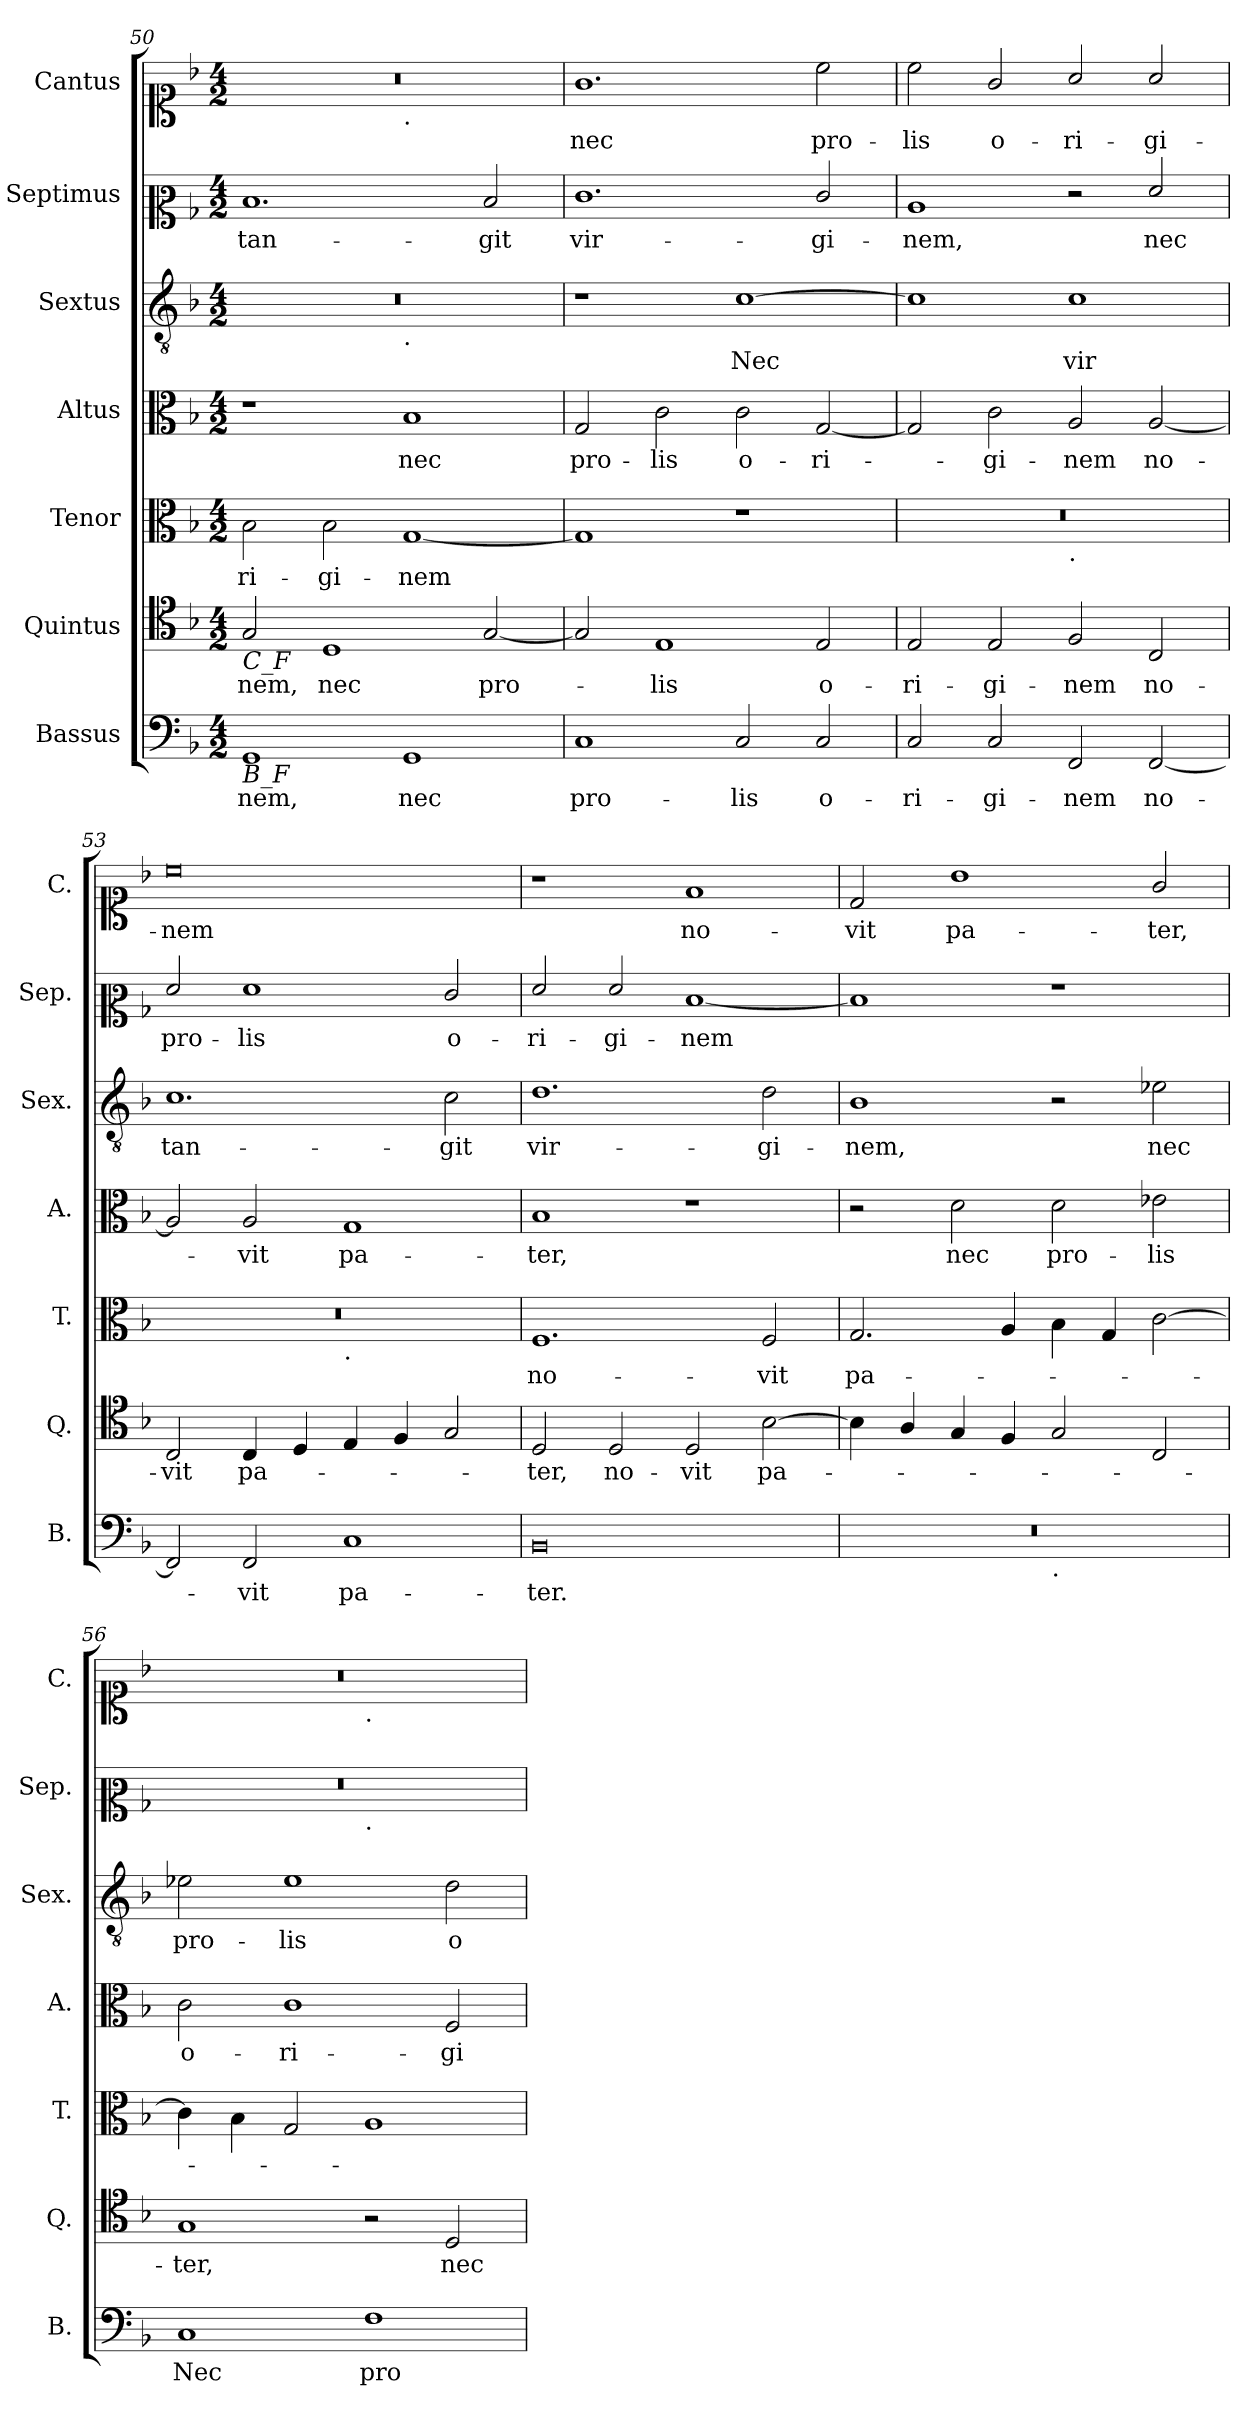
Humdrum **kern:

**kern	**text	**kern	**text	**kern	**text	**kern	**text	**kern	**text	**kern	**text	**kern	**text
*part7	*part7	*part6	*part6	*part5	*part5	*part4	*part4	*part3	*part3	*part2	*part2	*part1	*part1
*staff7	*staff7	*staff6	*staff6	*staff5	*staff5	*staff4	*staff4	*staff3	*staff3	*staff2	*staff2	*staff1	*staff1
*I"Bassus	*	*I"Quintus	*	*I"Tenor	*	*I"Altus	*	*I"Sextus	*	*I"Septimus	*	*I"Cantus	*
*I'B.	*	*I'Q.	*	*I'T.	*	*I'A.	*	*I'Sex.	*	*I'Sep.	*	*I'C.	*
*clefF4	*	*clefC4	*	*clefC3	*	*clefC3	*	*clefGv2	*	*clefC2	*	*clefC1	*
*k[b-]	*	*k[b-]	*	*k[b-]	*	*k[b-]	*	*k[b-]	*	*k[b-]	*	*k[b-]	*
*F:	*	*F:	*	*F:	*	*F:	*	*F:	*	*F:	*	*F:	*
*M4/2	*	*M4/2	*	*M4/2	*	*M4/2	*	*M4/2	*	*M4/2	*	*M4/2	*
=50	=50	=50	=50	=50	=50	=50	=50	=50	=50	=50	=50	=50	=50
!	!	!LO:TX:b:i:t=C_F	!	!	!	!	!	!	!	!	!	!	!
!LO:TX:b:i:t=B_F	!	!	!	!	!	!	!	!	!	!	!	!	!
!	!LO:LY:b	!	!LO:LY:b	!	!LO:LY:b	!	!	!	!	!	!LO:LY:b	!	!
*	*	*	*	*	*	*	*	*^	*	*	*	*^	*
1GG	-nem,	2G/	-nem,	2B-\	-ri-	1r	.	0r	1ryy	.	1.d	tan-	0r	1ryy	.
!	!	!	!LO:LY:b	!	!LO:LY:b	!	!	!	!	!	!	!	!	!	!
.	.	1D	nec	2B-\	-gi-	.	.	.	.	.	.	.	.	.	.
!	!	!	!	!	!	!	!	!	!	!	!	!	!	!LO:TX:b:t=.	!
!	!	!	!	!	!	!	!	!	!LO:TX:b:t=.	!	!	!	!	!	!
!	!LO:LY:b	!	!	!	!LO:LY:b	!	!LO:LY:b	!	!	!	!	!	!	!	!
1GG	nec	.	.	[1G	-nem	1B-	nec	.	1ryy	.	.	.	.	1ryy	.
!	!	!	!LO:LY:b	!	!	!	!	!	!	!	!	!LO:LY:b	!	!	!
.	.	[2G/	pro-	.	.	.	.	.	.	.	2d/	-git	.	.	.
=51	=51	=51	=51	=51	=51	=51	=51	=51	=51	=51	=51	=51	=51	=51	=51
!	!LO:LY:b	!	!	!	!	!	!LO:LY:b	!	!	!	!	!LO:LY:b	!	!	!LO:LY:b
*	*	*	*	*	*	*	*	*v	*v	*	*	*	*v	*v	*
1C	pro-	2G/]	.	1G]	.	2G/	pro-	1r	.	1.e	vir-	1.g	nec
!	!	!	!LO:LY:b	!	!	!	!LO:LY:b	!	!	!	!	!	!
.	.	1E	-lis	.	.	2c\	-lis	.	.	.	.	.	.
!	!LO:LY:b	!	!	!	!	!	!LO:LY:b	!	!LO:LY:b	!	!	!	!
2C/	-lis	.	.	1r	.	2c\	o-	[1c	Nec	.	.	.	.
!	!LO:LY:b	!	!LO:LY:b	!	!	!	!LO:LY:b	!	!	!	!LO:LY:b	!	!LO:LY:b
2C/	o-	2E/	o-	.	.	[2G/	-ri-	.	.	2e/	-gi-	2cc\	pro-
=52	=52	=52	=52	=52	=52	=52	=52	=52	=52	=52	=52	=52	=52
!	!LO:LY:b	!	!LO:LY:b	!	!	!	!	!	!	!	!LO:LY:b	!	!LO:LY:b
*	*	*	*	*^	*	*	*	*	*	*	*	*	*
2C/	-ri-	2E/	-ri-	0r	1ryy	.	2G/]	.	1c]	.	1c	-nem,	2cc\	-lis
!	!LO:LY:b	!	!LO:LY:b	!	!	!	!	!LO:LY:b	!	!	!	!	!	!LO:LY:b
2C/	-gi-	2E/	-gi-	.	.	.	2c\	-gi-	.	.	.	.	2g/	o-
!	!	!	!	!	!LO:TX:b:t=.	!	!	!	!	!	!	!	!	!
!	!LO:LY:b	!	!LO:LY:b	!	!	!	!	!LO:LY:b	!	!LO:LY:b	!	!	!	!LO:LY:b
2FF/	-nem	2F/	-nem	.	1ryy	.	2A/	-nem	1c	vir	2r	.	2a/	-ri-
!	!LO:LY:b	!	!LO:LY:b	!	!	!	!	!LO:LY:b	!	!	!	!LO:LY:b	!	!LO:LY:b
[2FF/	no-	2C/	no-	.	.	.	[2A/	no-	.	.	2f/	nec	2a/	-gi-
=53	=53	=53	=53	=53	=53	=53	=53	=53	=53	=53	=53	=53	=53	=53
!	!	!	!LO:LY:b	!	!	!	!	!	!	!LO:LY:b	!	!LO:LY:b	!	!LO:LY:b
2FF/]	.	2C/	-vit	0r	1ryy	.	2A/]	.	1.c	tan-	2f/	pro-	0cc	-nem
!	!LO:LY:b	!	!LO:LY:b	!	!	!	!	!LO:LY:b	!	!	!	!LO:LY:b	!	!
2FF/	-vit	4C/	pa-	.	.	.	2A/	-vit	.	.	1f	-lis	.	.
.	.	4D/	.	.	.	.	.	.	.	.	.	.	.	.
!	!	!	!	!	!LO:TX:b:t=.	!	!	!	!	!	!	!	!	!
!	!LO:LY:b	!	!	!	!	!	!	!LO:LY:b	!	!	!	!	!	!
1C	pa-	4E/	.	.	1ryy	.	1G	pa-	.	.	.	.	.	.
.	.	4F/	.	.	.	.	.	.	.	.	.	.	.	.
!	!	!	!	!	!	!	!	!	!	!LO:LY:b	!	!LO:LY:b	!	!
.	.	2G/	.	.	.	.	.	.	2c\	-git	2e/	o-	.	.
=54	=54	=54	=54	=54	=54	=54	=54	=54	=54	=54	=54	=54	=54	=54
!	!LO:LY:b	!	!LO:LY:b	!	!	!LO:LY:b	!	!LO:LY:b	!	!LO:LY:b	!	!LO:LY:b	!	!
*	*	*	*	*v	*v	*	*	*	*	*	*	*	*	*
0BB-	-ter.	2D/	-ter,	1.F	no-	1B-	-ter,	1.d	vir-	2f/	-ri-	1r	.
!	!	!	!LO:LY:b	!	!	!	!	!	!	!	!LO:LY:b	!	!
.	.	2D/	no-	.	.	.	.	.	.	2f/	-gi-	.	.
!	!	!	!LO:LY:b	!	!	!	!	!	!	!	!LO:LY:b	!	!LO:LY:b
.	.	2D/	-vit	.	.	1r	.	.	.	[1d	-nem	1f	no-
!	!	!	!LO:LY:b	!	!LO:LY:b	!	!	!	!LO:LY:b	!	!	!	!
.	.	[2B-\	pa-	2F/	-vit	.	.	2d\	-gi-	.	.	.	.
=55	=55	=55	=55	=55	=55	=55	=55	=55	=55	=55	=55	=55	=55
!	!	!	!	!	!LO:LY:b	!	!	!	!LO:LY:b	!	!	!	!LO:LY:b
*^	*	*	*	*	*	*	*	*	*	*	*	*	*
0r	1ryy	.	4B-\]	.	2.G/	pa-	2r	.	1B-	-nem,	1d]	.	2d/	-vit
.	.	.	4A/	.	.	.	.	.	.	.	.	.	.	.
!	!	!	!	!	!	!	!	!LO:LY:b	!	!	!	!	!	!LO:LY:b
.	.	.	4G/	.	.	.	2d\	nec	.	.	.	.	1b-	pa-
.	.	.	4F/	.	4A/	.	.	.	.	.	.	.	.	.
!	!LO:TX:b:t=.	!	!	!	!	!	!	!	!	!	!	!	!	!
!	!	!	!	!	!	!	!	!LO:LY:b	!	!	!	!	!	!
.	1ryy	.	2G/	.	4B-\	.	2d\	pro-	2r	.	1r	.	.	.
.	.	.	.	.	4G/	.	.	.	.	.	.	.	.	.
!	!	!	!	!	!	!	!	!LO:LY:b	!	!LO:LY:b	!	!	!	!LO:LY:b
.	.	.	2C/	.	[2c\	.	2e-X\	-lis	2e-X\	nec	.	.	2g/	-ter,
=56	=56	=56	=56	=56	=56	=56	=56	=56	=56	=56	=56	=56	=56	=56
!	!	!LO:LY:b	!	!LO:LY:b	!	!	!	!LO:LY:b	!	!LO:LY:b	!	!	!	!
*v	*v	*	*	*	*	*	*	*	*	*	*^	*	*^	*
1C	Nec	1G	-ter,	4c\]	.	2c\	o-	2e-X\	pro-	0r	1ryy	.	0r	1ryy	.
.	.	.	.	4B-\	.	.	.	.	.	.	.	.	.	.	.
!	!	!	!	!	!	!	!LO:LY:b	!	!LO:LY:b	!	!	!	!	!	!
.	.	.	.	2G/	.	1c	-ri-	1e-	-lis	.	.	.	.	.	.
!	!	!	!	!	!	!	!	!	!	!	!	!	!	!LO:TX:b:t=.	!
!	!	!	!	!	!	!	!	!	!	!	!LO:TX:b:t=.	!	!	!	!
!	!LO:LY:b	!	!	!	!	!	!	!	!	!	!	!	!	!	!
1F	pro-	2r	.	1A	.	.	.	.	.	.	1ryy	.	.	1ryy	.
!	!	!	!LO:LY:b	!	!	!	!LO:LY:b	!	!LO:LY:b	!	!	!	!	!	!
.	.	2D/	nec	.	.	2F/	-gi-	2d\	o-	.	.	.	.	.	.
*	*	*	*	*	*	*	*	*	*	*v	*v	*	*	*	*
*	*	*	*	*	*	*	*	*	*	*	*	*v	*v	*
=	=	=	=	=	=	=	=	=	=	=	=	=	=
*-	*-	*-	*-	*-	*-	*-	*-	*-	*-	*-	*-	*-	*-
